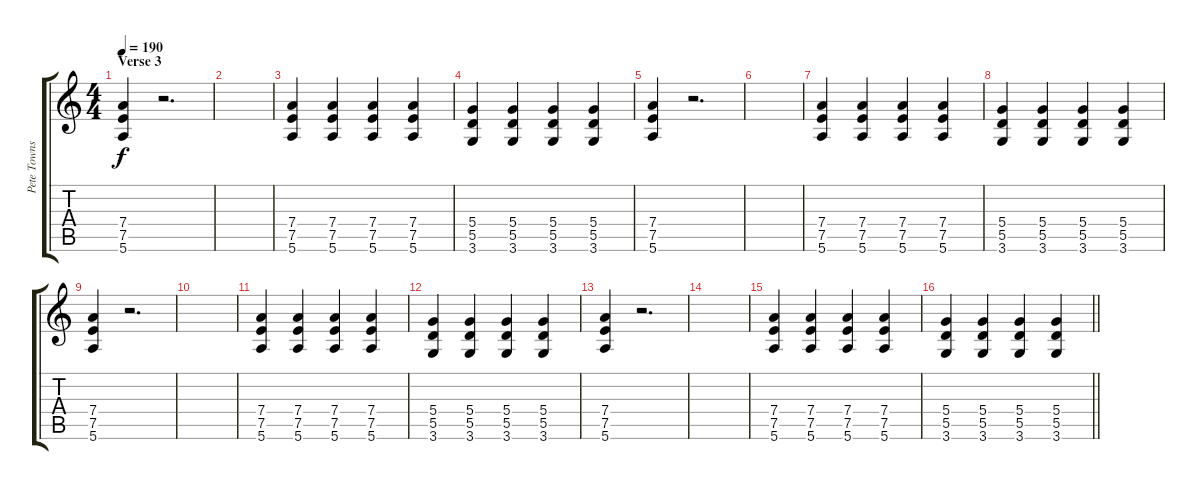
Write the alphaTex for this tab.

\track ("Pete Townshend" "Pete Towns") {instrument electricguitarclean}
\staff {score tabs}
\tuning (E4 B3 G3 D3 A2 E2) {hide}
\ts (4 4)
\section ("" "Verse 3")
\tempo 190
\clef g2
\ks c
(7.4 7.5 5.6).4{dy f} r.2{d} |
|
(7.4 7.5 5.6).4 (7.4 7.5 5.6).4 (7.4 7.5 5.6).4 (7.4 7.5 5.6).4 |
(5.4 5.5 3.6).4 (5.4 5.5 3.6).4 (5.4 5.5 3.6).4 (5.4 5.5 3.6).4 |
(7.4 7.5 5.6).4 r.2{d} |
|
(7.4 7.5 5.6).4 (7.4 7.5 5.6).4 (7.4 7.5 5.6).4 (7.4 7.5 5.6).4 |
(5.4 5.5 3.6).4 (5.4 5.5 3.6).4 (5.4 5.5 3.6).4 (5.4 5.5 3.6).4 |
(7.4 7.5 5.6).4 r.2{d} |
|
(7.4 7.5 5.6).4 (7.4 7.5 5.6).4 (7.4 7.5 5.6).4 (7.4 7.5 5.6).4 |
(5.4 5.5 3.6).4 (5.4 5.5 3.6).4 (5.4 5.5 3.6).4 (5.4 5.5 3.6).4 |
(7.4 7.5 5.6).4 r.2{d} |
|
(7.4 7.5 5.6).4 (7.4 7.5 5.6).4 (7.4 7.5 5.6).4 (7.4 7.5 5.6).4 |
\barLineRight lightlight
(5.4 5.5 3.6).4 (5.4 5.5 3.6).4 (5.4 5.5 3.6).4 (5.4 5.5 3.6).4
